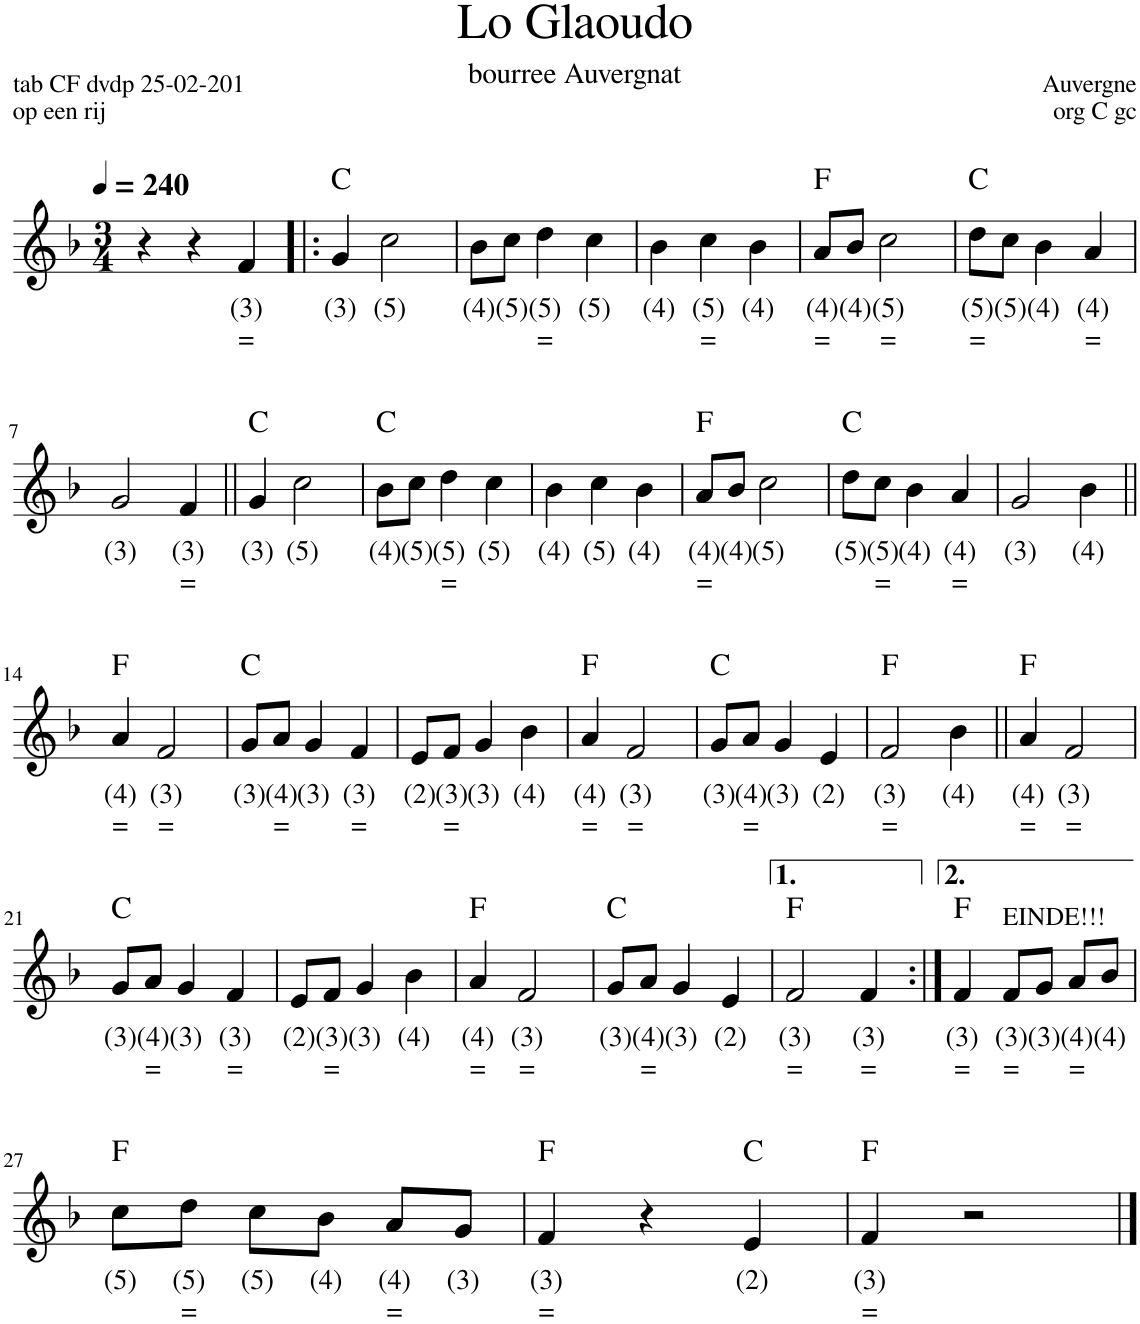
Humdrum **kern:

**kern	**text	**text	**harte
*part1	*part1	*part1	*part1
*staff1	*staff1	*staff1	*
*I"Stem	*	*	*
*I'Stm.	*	*	*
*clefG2	*	*	*
*k[b-]	*	*	*
*M3/4	*	*	*
*MM240	*	*	*
=1	=1	=1	=1
4r	.	.	.
4r	.	.	.
!	!LO:LY:b	!LO:LY:b	!
4f/	(3)	=	.
=2!|:	=2!|:	=2!|:	=2!|:
!	!LO:LY:b	!	!
4g/	(3)	.	C:maj
!	!LO:LY:b	!	!
2cc\	(5)	.	.
=3	=3	=3	=3
!	!LO:LY:b	!	!
8b-\L	(4)	.	.
!	!LO:LY:b	!	!
8cc\J	(5)	.	.
!	!LO:LY:b	!LO:LY:b	!
4dd\	(5)	=	.
!	!LO:LY:b	!	!
4cc\	(5)	.	.
=4	=4	=4	=4
!	!LO:LY:b	!	!
4b-\	(4)	.	.
!	!LO:LY:b	!LO:LY:b	!
4cc\	(5)	=	.
!	!LO:LY:b	!	!
4b-\	(4)	.	.
=5	=5	=5	=5
!	!LO:LY:b	!LO:LY:b	!
8a/L	(4)	=	F:maj
!	!LO:LY:b	!	!
8b-/J	(4)	.	.
!	!LO:LY:b	!LO:LY:b	!
2cc\	(5)	=	.
=6	=6	=6	=6
!	!LO:LY:b	!LO:LY:b	!
8dd\L	(5)	=	C:maj
!	!LO:LY:b	!	!
8cc\J	(5)	.	.
!	!LO:LY:b	!	!
4b-\	(4)	.	.
!	!LO:LY:b	!LO:LY:b	!
4a/	(4)	=	.
!!LO:LB:g=z
=7	=7	=7	=7
!	!LO:LY:b	!	!
2g/	(3)	.	.
!	!LO:LY:b	!LO:LY:b	!
4f/	(3)	=	.
=8||	=8||	=8||	=8||
!	!LO:LY:b	!	!
4g/	(3)	.	C:maj
!	!LO:LY:b	!	!
2cc\	(5)	.	.
=9	=9	=9	=9
!	!LO:LY:b	!	!
8b-\L	(4)	.	C:maj
!	!LO:LY:b	!	!
8cc\J	(5)	.	.
!	!LO:LY:b	!LO:LY:b	!
4dd\	(5)	=	.
!	!LO:LY:b	!	!
4cc\	(5)	.	.
=10	=10	=10	=10
!	!LO:LY:b	!	!
4b-\	(4)	.	.
!	!LO:LY:b	!	!
4cc\	(5)	.	.
!	!LO:LY:b	!	!
4b-\	(4)	.	.
=11	=11	=11	=11
!	!LO:LY:b	!LO:LY:b	!
8a/L	(4)	=	F:maj
!	!LO:LY:b	!	!
8b-/J	(4)	.	.
!	!LO:LY:b	!	!
2cc\	(5)	.	.
=12	=12	=12	=12
!	!LO:LY:b	!	!
8dd\L	(5)	.	C:maj
!	!LO:LY:b	!LO:LY:b	!
8cc\J	(5)	=	.
!	!LO:LY:b	!	!
4b-\	(4)	.	.
!	!LO:LY:b	!LO:LY:b	!
4a/	(4)	=	.
=13	=13	=13	=13
!	!LO:LY:b	!	!
2g/	(3)	.	.
!	!LO:LY:b	!	!
4b-\	(4)	.	.
!!LO:LB:g=z
=14||	=14||	=14||	=14||
!	!LO:LY:b	!LO:LY:b	!
4a/	(4)	=	F:maj
!	!LO:LY:b	!LO:LY:b	!
2f/	(3)	=	.
=15	=15	=15	=15
!	!LO:LY:b	!	!
8g/L	(3)	.	C:maj
!	!LO:LY:b	!LO:LY:b	!
8a/J	(4)	=	.
!	!LO:LY:b	!	!
4g/	(3)	.	.
!	!LO:LY:b	!LO:LY:b	!
4f/	(3)	=	.
=16	=16	=16	=16
!	!LO:LY:b	!	!
8e/L	(2)	.	.
!	!LO:LY:b	!LO:LY:b	!
8f/J	(3)	=	.
!	!LO:LY:b	!	!
4g/	(3)	.	.
!	!LO:LY:b	!	!
4b-\	(4)	.	.
=17	=17	=17	=17
!	!LO:LY:b	!LO:LY:b	!
4a/	(4)	=	F:maj
!	!LO:LY:b	!LO:LY:b	!
2f/	(3)	=	.
=18	=18	=18	=18
!	!LO:LY:b	!	!
8g/L	(3)	.	C:maj
!	!LO:LY:b	!LO:LY:b	!
8a/J	(4)	=	.
!	!LO:LY:b	!	!
4g/	(3)	.	.
!	!LO:LY:b	!	!
4e/	(2)	.	.
=19	=19	=19	=19
!	!LO:LY:b	!LO:LY:b	!
2f/	(3)	=	F:maj
!	!LO:LY:b	!	!
4b-\	(4)	.	.
=20||	=20||	=20||	=20||
!	!LO:LY:b	!LO:LY:b	!
4a/	(4)	=	F:maj
!	!LO:LY:b	!LO:LY:b	!
2f/	(3)	=	.
!!LO:LB:g=z
=21	=21	=21	=21
!	!LO:LY:b	!	!
8g/L	(3)	.	C:maj
!	!LO:LY:b	!LO:LY:b	!
8a/J	(4)	=	.
!	!LO:LY:b	!	!
4g/	(3)	.	.
!	!LO:LY:b	!LO:LY:b	!
4f/	(3)	=	.
=22	=22	=22	=22
!	!LO:LY:b	!	!
8e/L	(2)	.	.
!	!LO:LY:b	!LO:LY:b	!
8f/J	(3)	=	.
!	!LO:LY:b	!	!
4g/	(3)	.	.
!	!LO:LY:b	!	!
4b-\	(4)	.	.
=23	=23	=23	=23
!	!LO:LY:b	!LO:LY:b	!
4a/	(4)	=	F:maj
!	!LO:LY:b	!LO:LY:b	!
2f/	(3)	=	.
=24	=24	=24	=24
!	!LO:LY:b	!	!
8g/L	(3)	.	C:maj
!	!LO:LY:b	!LO:LY:b	!
8a/J	(4)	=	.
!	!LO:LY:b	!	!
4g/	(3)	.	.
!	!LO:LY:b	!	!
4e/	(2)	.	.
=25	=25	=25	=25
!	!LO:LY:b	!LO:LY:b	!
2f/	(3)	=	F:maj
!	!LO:LY:b	!LO:LY:b	!
4f/	(3)	=	.
=26:|!	=26:|!	=26:|!	=26:|!
!	!LO:LY:b	!LO:LY:b	!
4f/	(3)	=	F:maj
!LO:TX:a:t=EINDE!!!	!	!	!
!	!LO:LY:b	!LO:LY:b	!
8f/L	(3)	=	.
!	!LO:LY:b	!	!
8g/J	(3)	.	.
!	!LO:LY:b	!LO:LY:b	!
8a/L	(4)	=	.
!	!LO:LY:b	!	!
8b-/J	(4)	.	.
!!LO:LB:g=z
=27	=27	=27	=27
!	!LO:LY:b	!	!
8cc\L	(5)	.	F:maj
!	!LO:LY:b	!LO:LY:b	!
8dd\J	(5)	=	.
!	!LO:LY:b	!	!
8cc\L	(5)	.	.
!	!LO:LY:b	!	!
8b-\J	(4)	.	.
!	!LO:LY:b	!LO:LY:b	!
8a/L	(4)	=	.
!	!LO:LY:b	!	!
8g/J	(3)	.	.
=28	=28	=28	=28
!	!LO:LY:b	!LO:LY:b	!
4f/	(3)	=	F:maj
4r	.	.	.
!	!LO:LY:b	!	!
4e/	(2)	.	C:maj
=29	=29	=29	=29
!	!LO:LY:b	!LO:LY:b	!
4f/	(3)	=	F:maj
2r	.	.	.
==	==	==	==
*-	*-	*-	*-
